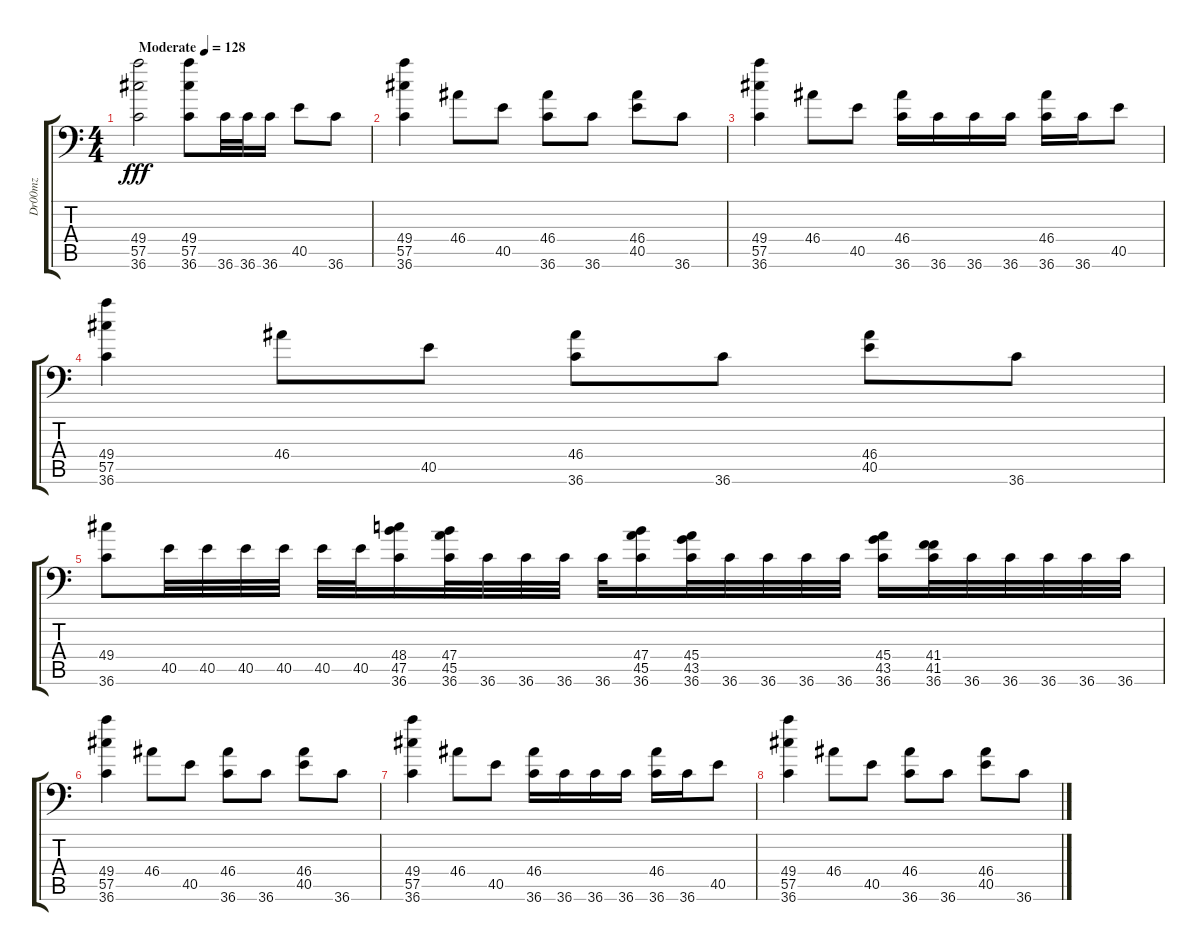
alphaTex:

\track ("Dr00mz" "Dr00mz") {instrument acousticgrandpiano}
\staff {score tabs}
\tuning (C-1 C-1 C-1 C-1 C-1 C-1) {hide}
\ts (4 4)
\tempo (128 "Moderate")
\clef f4
\ks c
(49.4 57.5 36.6).2{dy fff instrument acousticgrandpiano} (49.4 57.5 36.6).8 36.6.32 36.6.32 36.6.16 40.5.8 36.6.8 |
(49.4 57.5 36.6).4 46.4.8 40.5.8 (46.4 36.6).8 36.6.8 (46.4 40.5).8 36.6.8 |
(49.4 57.5 36.6).4 46.4.8 40.5.8 (46.4 36.6).16 36.6.16 36.6.16 36.6.16 (46.4 36.6).16 36.6.16 40.5.8 |
(49.4 57.5 36.6).4 46.4.8 40.5.8 (46.4 36.6).8 36.6.8 (46.4 40.5).8 36.6.8 |
(49.4 36.6).8 40.5.32 40.5.32 40.5.32 40.5.32 40.5.32 40.5.32 (48.4 47.5 36.6).16 (47.4 45.5 36.6).32 36.6.32 36.6.32 36.6.32 36.6.32 (47.4 45.5 36.6).16 (45.4 43.5 36.6).32 36.6.32 36.6.32 36.6.32 36.6.32 (45.4 43.5 36.6).16 (41.4 41.5 36.6).32 36.6.32 36.6.32 36.6.32 36.6.32 36.6.32 |
(49.4 57.5 36.6).4 46.4.8 40.5.8 (46.4 36.6).8 36.6.8 (46.4 40.5).8 36.6.8 |
(49.4 57.5 36.6).4 46.4.8 40.5.8 (46.4 36.6).16 36.6.16 36.6.16 36.6.16 (46.4 36.6).16 36.6.16 40.5.8 |
(49.4 57.5 36.6).4 46.4.8 40.5.8 (46.4 36.6).8 36.6.8 (46.4 40.5).8 36.6.8
